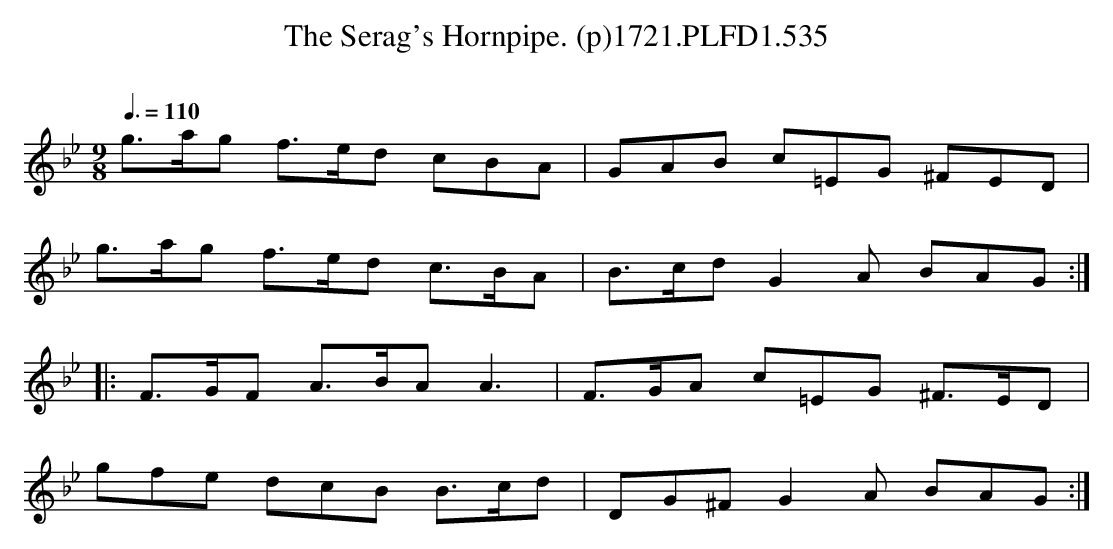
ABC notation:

X:1
T:Serag's Hornpipe. (p)1721.PLFD1.535, The
M:9/8
L:1/8
Q:3/8=110
O:
K:Gm
g>ag f>ed cBA|GAB c=EG ^FED|
g>ag f>ed c>BA|B>cdG2A BAG:|
|:F>GF A>BAA3|F>GA c=EG ^F>ED|
gfe dcB B>cd|DG^FG2A BAG:|
